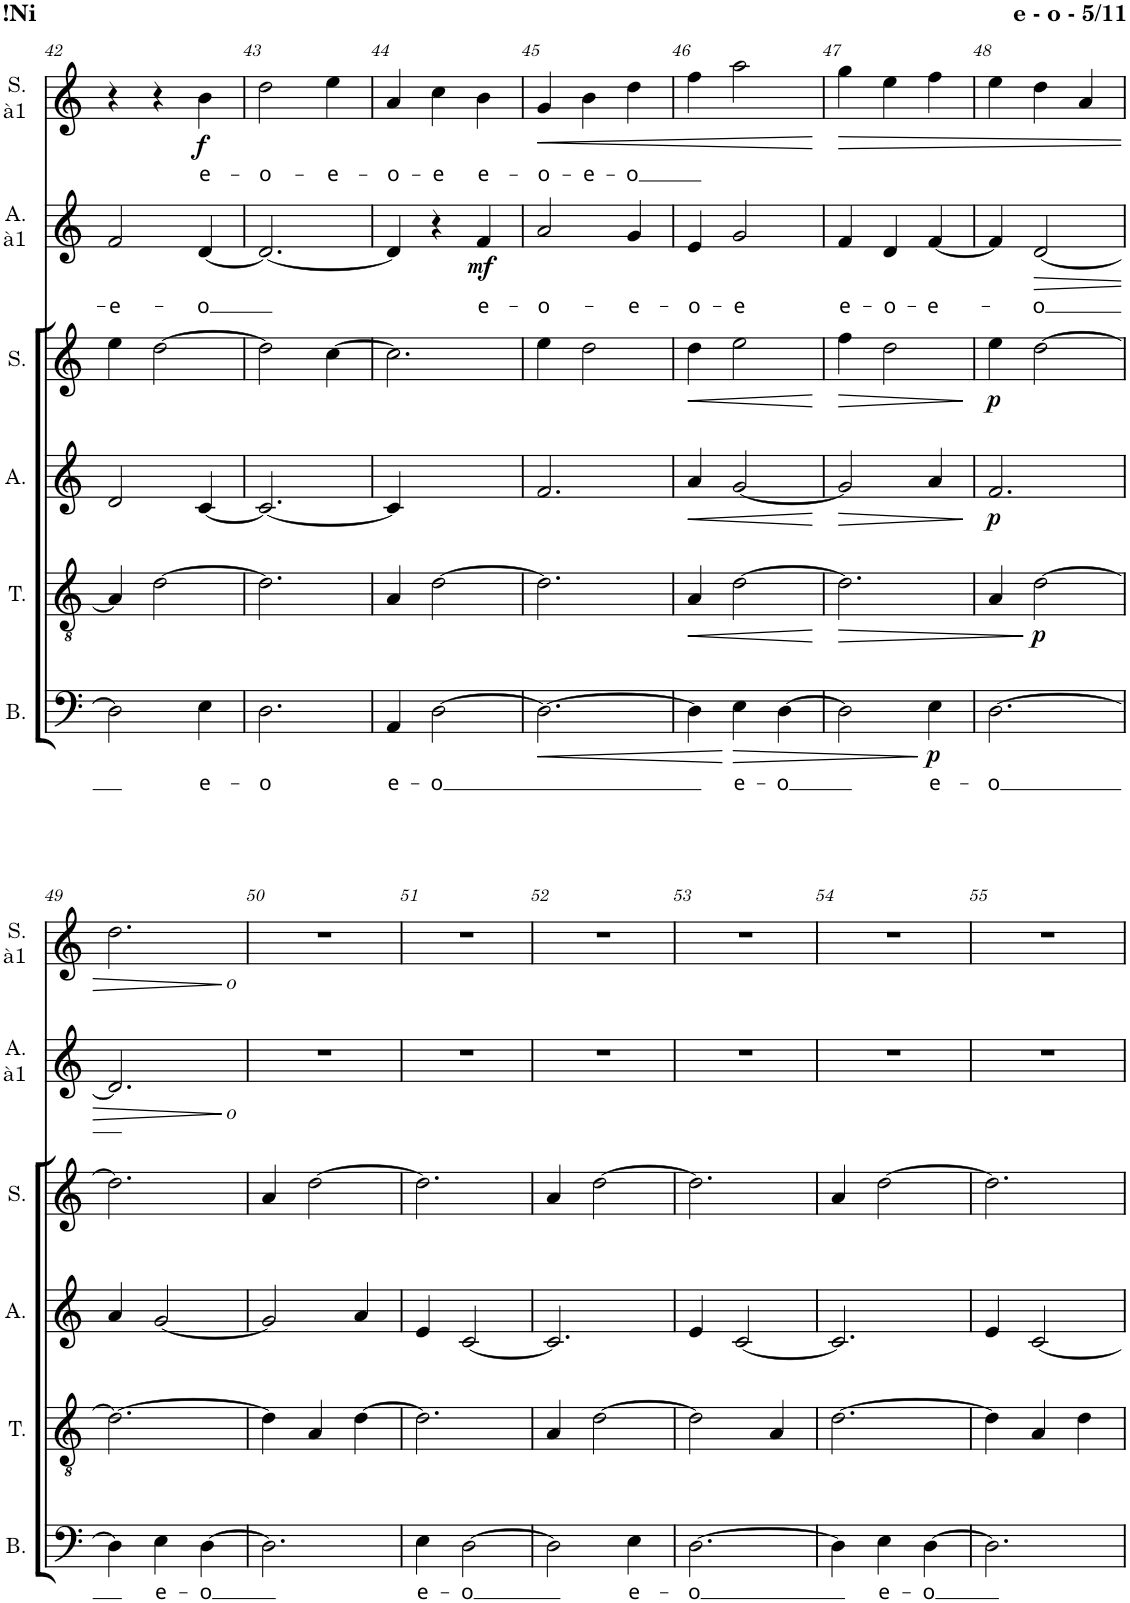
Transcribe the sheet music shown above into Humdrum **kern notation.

**kern	**text	**dynam	**kern	**dynam	**kern	**dynam	**kern	**dynam	**kern	**text	**dynam	**kern	**text	**dynam
*part6	*part6	*part6	*part5	*part5	*part4	*part4	*part3	*part3	*part2	*part2	*part2	*part1	*part1	*part1
*staff6	*staff6	*staff6	*staff5	*staff5	*staff4	*staff4	*staff3	*staff3	*staff2	*staff2	*staff2	*staff1	*staff1	*staff1
*I"Bass	*	*	*I"Tenor	*	*I"Alto	*	*I"Soprano	*	*I"Alto S	*	*	*I"Soprano S	*	*
*I'B.	*	*	*I'T.	*	*I'A.	*	*I'S.	*	*I'A. à1	*	*	*I'S. à1	*	*
!!LO:PB:g=z
*clefF4	*	*	*clefGv2	*	*clefG2	*	*clefG2	*	*clefG2	*	*	*clefG2	*	*
*k[]	*	*	*k[]	*	*k[]	*	*k[]	*	*k[]	*	*	*k[]	*	*
*M3/4	*	*	*M3/4	*	*M3/4	*	*M3/4	*	*M3/4	*	*	*M3/4	*	*
=42	=42	=42	=42	=42	=42	=42	=42	=42	=42	=42	=42	=42	=42	=42
!	!	!	!	!	!	!	!	!	!	!LO:LY:b	!	!	!	!
2D\]	.	.	4A/]	.	2d/	.	4ee\	.	2f/	-e-	.	4r	.	.
.	.	.	[2d\	.	.	.	[2dd\	.	.	.	.	4r	.	.
!	!LO:LY:b	!	!	!	!	!	!	!	!	!LO:LY:b	!	!	!LO:LY:b	!LO:DY:b
4E\	e-	.	.	.	[4c/	.	.	.	[4d/	-o	.	4b\	e-	f
=43	=43	=43	=43	=43	=43	=43	=43	=43	=43	=43	=43	=43	=43	=43
!	!LO:LY:b	!	!	!	!	!	!	!	!	!	!	!	!LO:LY:b	!
2.D\	-o	.	2.d\]	.	2.c/_	.	2dd\]	.	2.d/_	.	.	2dd\	-o-	.
!	!	!	!	!	!	!	!	!	!	!	!	!	!LO:LY:b	!
.	.	.	.	.	.	.	[4cc\	.	.	.	.	4ee\	-e-	.
=44	=44	=44	=44	=44	=44	=44	=44	=44	=44	=44	=44	=44	=44	=44
!	!LO:LY:b	!	!	!	!	!	!	!	!	!	!	!	!LO:LY:b	!
4AA/	e-	.	4A/	.	4c/]	.	2.cc\]	.	4d/]	.	.	4a/	-o-	.
!	!LO:LY:b	!	!	!	!	!	!	!	!	!	!	!	!LO:LY:b	!
[2D\	-o	.	[2d\	.	4ryy	.	.	.	4r	.	.	4cc\	-e	.
!	!	!	!	!	!	!	!	!	!	!LO:LY:b	!LO:DY:b	!	!LO:LY:b	!
.	.	.	.	.	4ryy	.	.	.	4f/	e-	mf	4b\	e-	.
=45	=45	=45	=45	=45	=45	=45	=45	=45	=45	=45	=45	=45	=45	=45
!	!	!LO:HP:b	!	!	!	!	!	!	!	!LO:LY:b	!	!	!LO:LY:b	!LO:HP:b
2.D\_	.	<	2.d\]	.	2.f/	.	4ee\	.	2a/	-o-	.	4g/	-o-	<
!	!	!	!	!	!	!	!	!	!	!	!	!	!LO:LY:b	!
.	.	.	.	.	.	.	2dd\	.	.	.	.	4b\	-e-	.
!	!	!	!	!	!	!	!	!	!	!LO:LY:b	!	!	!LO:LY:b	!
.	.	.	.	.	.	.	.	.	4g/	-e-	.	4dd\	-o	.
=46	=46	=46	=46	=46	=46	=46	=46	=46	=46	=46	=46	=46	=46	=46
!	!	!	!	!LO:HP:b	!	!LO:HP:b	!	!LO:HP:b	!	!LO:LY:b	!	!	!	!
4D\]	.	.	4A/	<	4a/	<	4dd\	<	4e/	-o-	.	4ff\	.	.
!	!LO:LY:b	!LO:HP:n=1:b	!	!	!	!	!	!	!	!LO:LY:b	!	!	!	!
4E\	e-	[ >	[2d\	.	[2g/	.	2ee\	.	2g/	-e	.	2aa\	.	.
!	!LO:LY:b	!	!	!	!	!	!	!	!	!	!	!	!	!
[4D\	-o	.	.	.	.	.	.	.	.	.	.	.	.	.
.	.	.	.	[	.	[	.	[	.	.	.	.	.	[
=47	=47	=47	=47	=47	=47	=47	=47	=47	=47	=47	=47	=47	=47	=47
!	!	!	!	!LO:HP:b	!	!LO:HP:b	!	!LO:HP:b	!	!LO:LY:b	!	!	!	!LO:HP:b
2D\]	.	.	2.d\]	>	2g/]	>	4ff\	>	4f/	-e-	.	4gg\	.	>
!	!	!	!	!	!	!	!	!	!	!LO:LY:b	!	!	!	!
.	.	.	.	.	.	.	2dd\	.	4d/	-o-	.	4ee\	.	.
!	!LO:LY:b	!LO:DY:n=1:b	!	!	!	!	!	!	!	!LO:LY:b	!	!	!	!
4E\	e-	] p	.	.	4a/	.	.	.	[4f/	-e-	.	4ff\	.	.
.	.	.	.	.	.	]	.	]	.	.	.	.	.	.
=48	=48	=48	=48	=48	=48	=48	=48	=48	=48	=48	=48	=48	=48	=48
!	!LO:LY:b	!	!	!	!	!LO:DY:b	!	!LO:DY:b	!	!	!	!	!	!
[2.D\	-o	.	4A/	.	2.f/	p	4ee\	p	4f/]	.	.	4ee\	.	.
!	!	!	!	!LO:DY:n=1:b	!	!	!	!	!	!LO:LY:b	!LO:HP:b	!	!	!
.	.	.	[2d\	] p	.	.	[2dd\	.	[2d/	-o	>	4dd\	.	.
.	.	.	.	.	.	.	.	.	.	.	.	4a/	.	.
!!LO:LB:g=z
=49	=49	=49	=49	=49	=49	=49	=49	=49	=49	=49	=49	=49	=49	=49
4D\]	.	.	2.d\_	.	4a/	.	2.dd\]	.	2.d/]	.	.	2.dd\	.	.
!	!LO:LY:b	!	!	!	!	!	!	!	!	!	!	!	!	!
4E\	e-	.	.	.	[2g/	.	.	.	.	.	.	.	.	.
!	!LO:LY:b	!	!	!	!	!	!	!	!	!	!	!	!	!
[4D\	-o	.	.	.	.	.	.	.	.	.	.	.	.	.
.	.	.	.	.	.	.	.	.	.	.	]	.	.	]
!	!	!	!	!	!	!	!	!	!	!	!	!LO:TX:b:i:t=o	!	!
!	!	!	!	!	!	!	!	!	!LO:TX:b:i:t=o	!	!	!	!	!
=50	=50	=50	=50	=50	=50	=50	=50	=50	=50	=50	=50	=50	=50	=50
2.D\]	.	.	4d\]	.	2g/]	.	4a/	.	2.r	.	.	2.r	.	.
.	.	.	4A/	.	.	.	[2dd\	.	.	.	.	.	.	.
.	.	.	[4d\	.	4a/	.	.	.	.	.	.	.	.	.
=51	=51	=51	=51	=51	=51	=51	=51	=51	=51	=51	=51	=51	=51	=51
!	!LO:LY:b	!	!	!	!	!	!	!	!	!	!	!	!	!
4E\	e-	.	2.d\]	.	4e/	.	2.dd\]	.	2.r	.	.	2.r	.	.
!	!LO:LY:b	!	!	!	!	!	!	!	!	!	!	!	!	!
[2D\	-o	.	.	.	[2c/	.	.	.	.	.	.	.	.	.
=52	=52	=52	=52	=52	=52	=52	=52	=52	=52	=52	=52	=52	=52	=52
2D\]	.	.	4A/	.	2.c/]	.	4a/	.	2.r	.	.	2.r	.	.
.	.	.	[2d\	.	.	.	[2dd\	.	.	.	.	.	.	.
!	!LO:LY:b	!	!	!	!	!	!	!	!	!	!	!	!	!
4E\	e-	.	.	.	.	.	.	.	.	.	.	.	.	.
=53	=53	=53	=53	=53	=53	=53	=53	=53	=53	=53	=53	=53	=53	=53
!	!LO:LY:b	!	!	!	!	!	!	!	!	!	!	!	!	!
[2.D\	-o	.	2d\]	.	4e/	.	2.dd\]	.	2.r	.	.	2.r	.	.
.	.	.	.	.	[2c/	.	.	.	.	.	.	.	.	.
.	.	.	4A/	.	.	.	.	.	.	.	.	.	.	.
=54	=54	=54	=54	=54	=54	=54	=54	=54	=54	=54	=54	=54	=54	=54
4D\]	.	.	[2.d\	.	2.c/]	.	4a/	.	2.r	.	.	2.r	.	.
!	!LO:LY:b	!	!	!	!	!	!	!	!	!	!	!	!	!
4E\	e-	.	.	.	.	.	[2dd\	.	.	.	.	.	.	.
!	!LO:LY:b	!	!	!	!	!	!	!	!	!	!	!	!	!
[4D\	-o	.	.	.	.	.	.	.	.	.	.	.	.	.
=55	=55	=55	=55	=55	=55	=55	=55	=55	=55	=55	=55	=55	=55	=55
2.D\]	.	.	4d\]	.	4e/	.	2.dd\]	.	2.r	.	.	2.r	.	.
.	.	.	4A/	.	[2c/	.	.	.	.	.	.	.	.	.
.	.	.	4d\	.	.	.	.	.	.	.	.	.	.	.
=	=	=	=	=	=	=	=	=	=	=	=	=	=	=
*-	*-	*-	*-	*-	*-	*-	*-	*-	*-	*-	*-	*-	*-	*-
